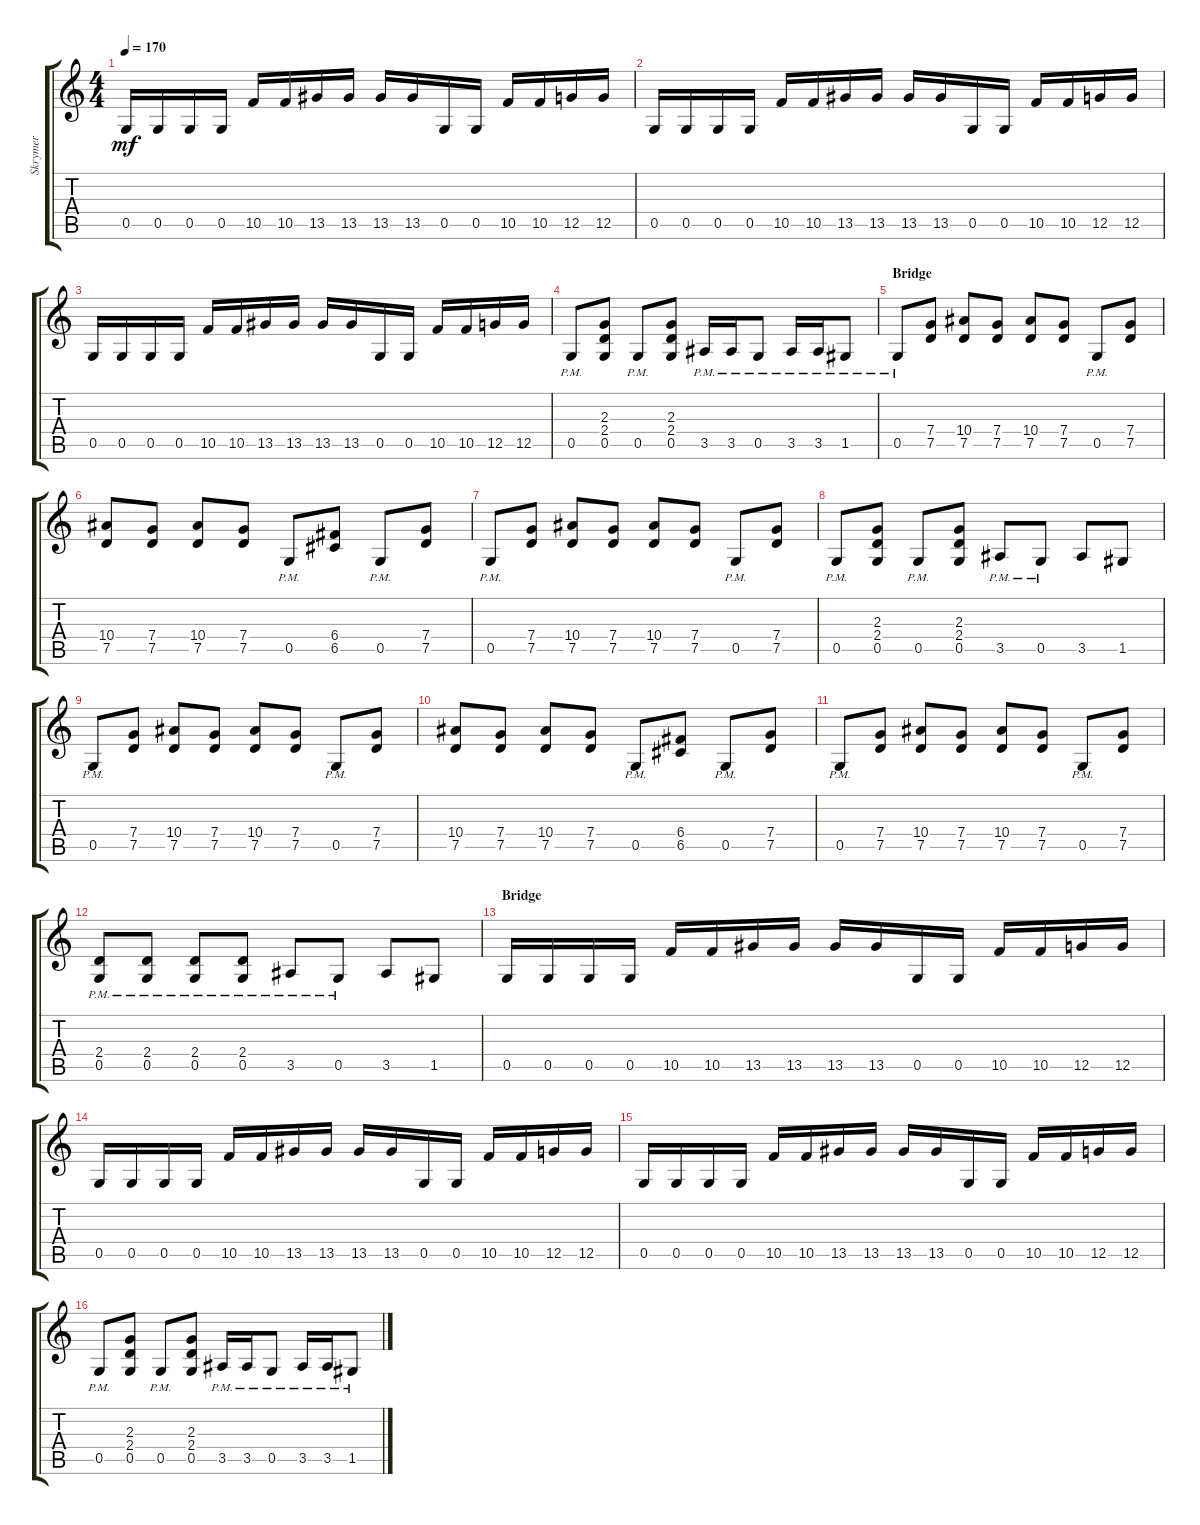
\track ("Skrymer" "Skrymer") {instrument overdrivenguitar}
\staff {score tabs}
\tuning (D4 A3 F3 C3 G2 D2) {hide}
\ts (4 4)
\tempo 170
\clef g2
\ks c
0.5.16{dy mf} 0.5.16 0.5.16 0.5.16 10.5.16 10.5.16 13.5.16 13.5.16 13.5.16 13.5.16 0.5.16 0.5.16 10.5.16 10.5.16 12.5.16 12.5.16 |
0.5.16 0.5.16 0.5.16 0.5.16 10.5.16 10.5.16 13.5.16 13.5.16 13.5.16 13.5.16 0.5.16 0.5.16 10.5.16 10.5.16 12.5.16 12.5.16 |
0.5.16 0.5.16 0.5.16 0.5.16 10.5.16 10.5.16 13.5.16 13.5.16 13.5.16 13.5.16 0.5.16 0.5.16 10.5.16 10.5.16 12.5.16 12.5.16 |
0.5{pm}.8 (2.3 2.4 0.5).8 0.5{pm}.8 (2.3 2.4 0.5).8 3.5{pm}.16 3.5{pm}.16 0.5{pm}.8 3.5{pm}.16 3.5{pm}.16 1.5{pm}.8 |
\section ("" "Bridge")
0.5{pm}.8 (7.4 7.5).8 (10.4 7.5).8 (7.4 7.5).8 (10.4 7.5).8 (7.4 7.5).8 0.5{pm}.8 (7.4 7.5).8 |
(10.4 7.5).8 (7.4 7.5).8 (10.4 7.5).8 (7.4 7.5).8 0.5{pm}.8 (6.4 6.5).8 0.5{pm}.8 (7.4 7.5).8 |
0.5{pm}.8 (7.4 7.5).8 (10.4 7.5).8 (7.4 7.5).8 (10.4 7.5).8 (7.4 7.5).8 0.5{pm}.8 (7.4 7.5).8 |
0.5{pm}.8 (2.3 2.4 0.5).8 0.5{pm}.8 (2.3 2.4 0.5).8 3.5{pm}.8 0.5{pm}.8 3.5.8 1.5.8 |
0.5{pm}.8 (7.4 7.5).8 (10.4 7.5).8 (7.4 7.5).8 (10.4 7.5).8 (7.4 7.5).8 0.5{pm}.8 (7.4 7.5).8 |
(10.4 7.5).8 (7.4 7.5).8 (10.4 7.5).8 (7.4 7.5).8 0.5{pm}.8 (6.4 6.5).8 0.5{pm}.8 (7.4 7.5).8 |
0.5{pm}.8 (7.4 7.5).8 (10.4 7.5).8 (7.4 7.5).8 (10.4 7.5).8 (7.4 7.5).8 0.5{pm}.8 (7.4 7.5).8 |
(2.4{pm} 0.5{pm}).8 (2.4{pm} 0.5{pm}).8 (2.4{pm} 0.5{pm}).8 (2.4{pm} 0.5{pm}).8 3.5{pm}.8 0.5{pm}.8 3.5.8 1.5.8 |
\section ("" "Bridge")
0.5.16 0.5.16 0.5.16 0.5.16 10.5.16 10.5.16 13.5.16 13.5.16 13.5.16 13.5.16 0.5.16 0.5.16 10.5.16 10.5.16 12.5.16 12.5.16 |
0.5.16 0.5.16 0.5.16 0.5.16 10.5.16 10.5.16 13.5.16 13.5.16 13.5.16 13.5.16 0.5.16 0.5.16 10.5.16 10.5.16 12.5.16 12.5.16 |
0.5.16 0.5.16 0.5.16 0.5.16 10.5.16 10.5.16 13.5.16 13.5.16 13.5.16 13.5.16 0.5.16 0.5.16 10.5.16 10.5.16 12.5.16 12.5.16 |
0.5{pm}.8 (2.3 2.4 0.5).8 0.5{pm}.8 (2.3 2.4 0.5).8 3.5{pm}.16 3.5{pm}.16 0.5{pm}.8 3.5{pm}.16 3.5{pm}.16 1.5{pm}.8
